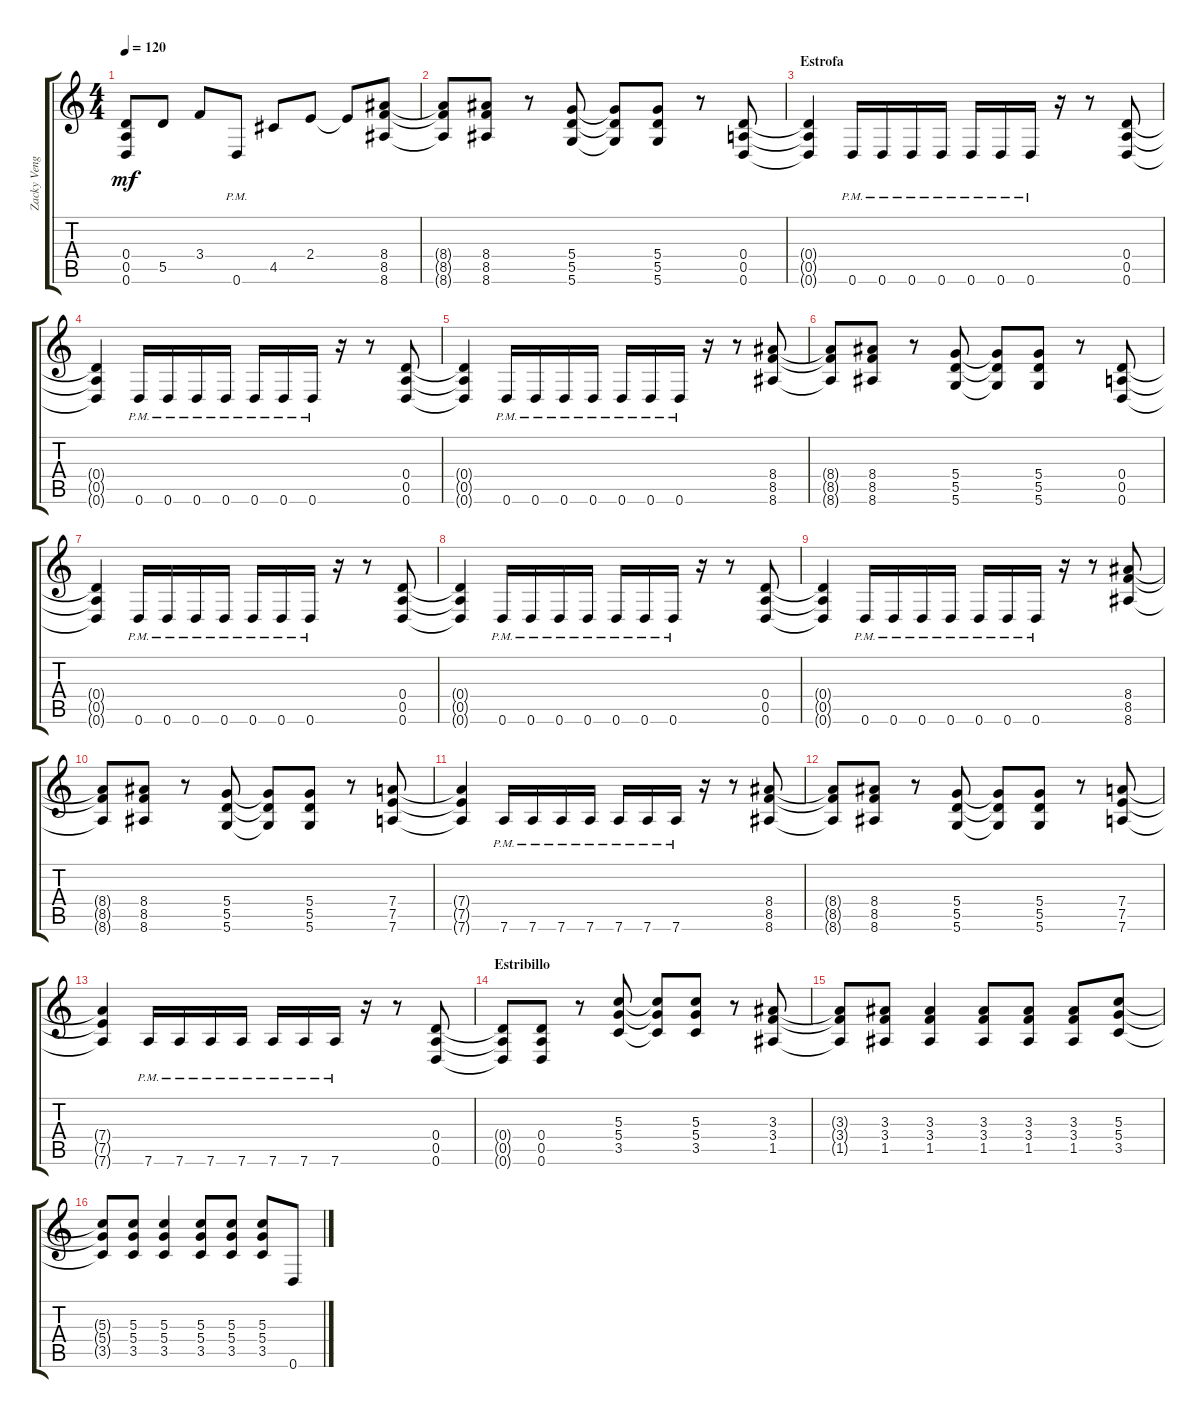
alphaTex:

\track ("Zacky Vengeance" "Zacky Veng") {instrument distortionguitar}
\staff {score tabs}
\tuning (E4 B3 G3 D3 A2 D2) {hide}
\ts (4 4)
\tempo 120
\clef g2
\ks c
(0.4{t} 0.5{t} 0.6{t}).8{dy mf} 5.5.8 3.4.8 0.6{pm}.8 4.5.8 2.4.8 2.4{t}.8 (8.4 8.5 8.6).8 |
(8.4{t} 8.5{t} 8.6{t}).8 (8.4 8.5 8.6).8 r.8 (5.4 5.5 5.6).8 (5.4{t} 5.5{t} 5.6{t}).8 (5.4 5.5 5.6).8 r.8 (0.4 0.5 0.6).8 |
\section ("" "Estrofa")
(0.4{t} 0.5{t} 0.6{t}).4 0.6{pm}.16 0.6{pm}.16 0.6{pm}.16 0.6{pm}.16 0.6{pm}.16 0.6{pm}.16 0.6{pm}.16 r.16 r.8 (0.4 0.5 0.6).8 |
(0.4{t} 0.5{t} 0.6{t}).4 0.6{pm}.16 0.6{pm}.16 0.6{pm}.16 0.6{pm}.16 0.6{pm}.16 0.6{pm}.16 0.6{pm}.16 r.16 r.8 (0.4 0.5 0.6).8 |
(0.4{t} 0.5{t} 0.6{t}).4 0.6{pm}.16 0.6{pm}.16 0.6{pm}.16 0.6{pm}.16 0.6{pm}.16 0.6{pm}.16 0.6{pm}.16 r.16 r.8 (8.4 8.5 8.6).8 |
(8.4{t} 8.5{t} 8.6{t}).8 (8.4 8.5 8.6).8 r.8 (5.4 5.5 5.6).8 (5.4{t} 5.5{t} 5.6{t}).8 (5.4 5.5 5.6).8 r.8 (0.4 0.5 0.6).8 |
(0.4{t} 0.5{t} 0.6{t}).4 0.6{pm}.16 0.6{pm}.16 0.6{pm}.16 0.6{pm}.16 0.6{pm}.16 0.6{pm}.16 0.6{pm}.16 r.16 r.8 (0.4 0.5 0.6).8 |
(0.4{t} 0.5{t} 0.6{t}).4 0.6{pm}.16 0.6{pm}.16 0.6{pm}.16 0.6{pm}.16 0.6{pm}.16 0.6{pm}.16 0.6{pm}.16 r.16 r.8 (0.4 0.5 0.6).8 |
(0.4{t} 0.5{t} 0.6{t}).4 0.6{pm}.16 0.6{pm}.16 0.6{pm}.16 0.6{pm}.16 0.6{pm}.16 0.6{pm}.16 0.6{pm}.16 r.16 r.8 (8.4 8.5 8.6).8 |
(8.4{t} 8.5{t} 8.6{t}).8 (8.4 8.5 8.6).8 r.8 (5.4 5.5 5.6).8 (5.4{t} 5.5{t} 5.6{t}).8 (5.4 5.5 5.6).8 r.8 (7.4 7.5 7.6).8 |
(7.4{t} 7.5{t} 7.6{t}).4 7.6{pm}.16 7.6{pm}.16 7.6{pm}.16 7.6{pm}.16 7.6{pm}.16 7.6{pm}.16 7.6{pm}.16 r.16 r.8 (8.4 8.5 8.6).8 |
(8.4{t} 8.5{t} 8.6{t}).8 (8.4 8.5 8.6).8 r.8 (5.4 5.5 5.6).8 (5.4{t} 5.5{t} 5.6{t}).8 (5.4 5.5 5.6).8 r.8 (7.4 7.5 7.6).8 |
(7.4{t} 7.5{t} 7.6{t}).4 7.6{pm}.16 7.6{pm}.16 7.6{pm}.16 7.6{pm}.16 7.6{pm}.16 7.6{pm}.16 7.6{pm}.16 r.16 r.8 (0.4 0.5 0.6).8 |
\section ("" "Estribillo")
(0.4{t} 0.5{t} 0.6{t}).8 (0.4 0.5 0.6).8 r.8 (5.3 5.4 3.5).8 (5.3{t} 5.4{t} 3.5{t}).8 (5.3 5.4 3.5).8 r.8 (3.3 3.4 1.5).8 |
(3.3{t} 3.4{t} 1.5{t}).8 (3.3 3.4 1.5).8 (3.3 3.4 1.5).4 (3.3 3.4 1.5).8 (3.3 3.4 1.5).8 (3.3 3.4 1.5).8 (5.3 5.4 3.5).8 |
(5.3{t} 5.4{t} 3.5{t}).8 (5.3 5.4 3.5).8 (5.3 5.4 3.5).4 (5.3 5.4 3.5).8 (5.3 5.4 3.5).8 (5.3 5.4 3.5).8 0.6.8
